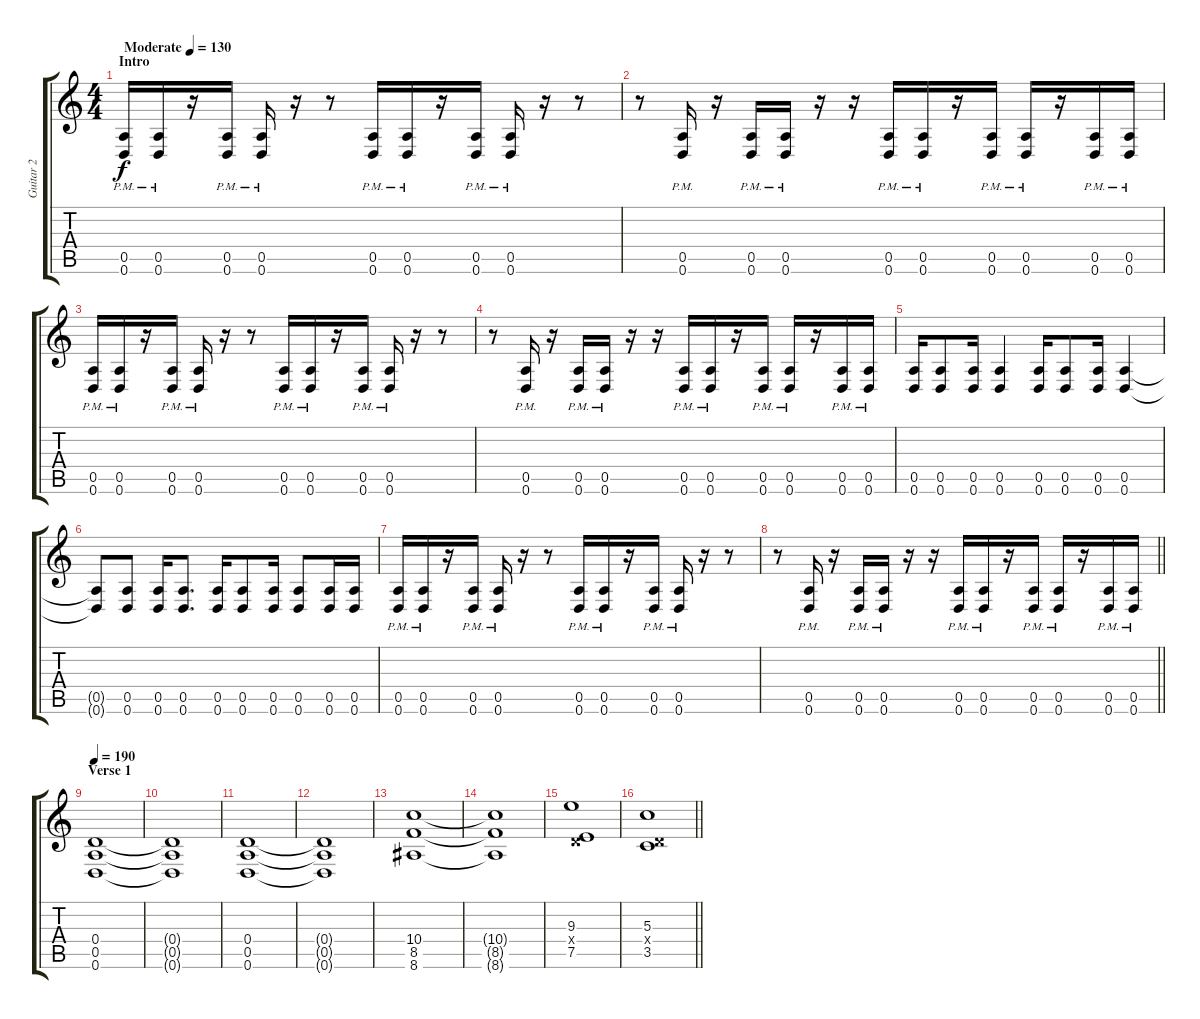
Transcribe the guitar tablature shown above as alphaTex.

\track ("Guitar 2" "Guitar 2") {instrument distortionguitar}
\staff {score tabs}
\tuning (E4 B3 G3 D3 A2 D2) {hide}
\ts (4 4)
\section ("" "Intro")
\tempo (130 "Moderate")
\clef g2
\ks c
(0.5{pm} 0.6{pm}).16{dy f instrument distortionguitar} (0.5{pm} 0.6{pm}).16 r.16 (0.5{pm} 0.6{pm}).16 (0.5{pm} 0.6{pm}).16 r.16 r.8 (0.5{pm} 0.6{pm}).16 (0.5{pm} 0.6{pm}).16 r.16 (0.5{pm} 0.6{pm}).16 (0.5{pm} 0.6{pm}).16 r.16 r.8 |
r.8 (0.5{pm} 0.6{pm}).16 r.16 (0.5{pm} 0.6{pm}).16 (0.5{pm} 0.6{pm}).16 r.16 r.16 (0.5{pm} 0.6{pm}).16 (0.5{pm} 0.6{pm}).16 r.16 (0.5{pm} 0.6{pm}).16 (0.5{pm} 0.6{pm}).16 r.16 (0.5{pm} 0.6{pm}).16 (0.5{pm} 0.6{pm}).16 |
(0.5{pm} 0.6{pm}).16 (0.5{pm} 0.6{pm}).16 r.16 (0.5{pm} 0.6{pm}).16 (0.5{pm} 0.6{pm}).16 r.16 r.8 (0.5{pm} 0.6{pm}).16 (0.5{pm} 0.6{pm}).16 r.16 (0.5{pm} 0.6{pm}).16 (0.5{pm} 0.6{pm}).16 r.16 r.8 |
r.8 (0.5{pm} 0.6{pm}).16 r.16 (0.5{pm} 0.6{pm}).16 (0.5{pm} 0.6{pm}).16 r.16 r.16 (0.5{pm} 0.6{pm}).16 (0.5{pm} 0.6{pm}).16 r.16 (0.5{pm} 0.6{pm}).16 (0.5{pm} 0.6{pm}).16 r.16 (0.5{pm} 0.6{pm}).16 (0.5{pm} 0.6{pm}).16 |
(0.5 0.6).16 (0.5 0.6).8 (0.5 0.6).16 (0.5 0.6).4 (0.5 0.6).16 (0.5 0.6).8 (0.5 0.6).16 (0.5 0.6).4 |
(0.5{t} 0.6{t}).8 (0.5 0.6).8 (0.5 0.6).16 (0.5 0.6).8{d} (0.5 0.6).16 (0.5 0.6).8 (0.5 0.6).16 (0.5 0.6).8 (0.5 0.6).16 (0.5 0.6).16 |
(0.5{pm} 0.6{pm}).16 (0.5{pm} 0.6{pm}).16 r.16 (0.5{pm} 0.6{pm}).16 (0.5{pm} 0.6{pm}).16 r.16 r.8 (0.5{pm} 0.6{pm}).16 (0.5{pm} 0.6{pm}).16 r.16 (0.5{pm} 0.6{pm}).16 (0.5{pm} 0.6{pm}).16 r.16 r.8 |
\barLineRight lightlight
r.8 (0.5{pm} 0.6{pm}).16 r.16 (0.5{pm} 0.6{pm}).16 (0.5{pm} 0.6{pm}).16 r.16 r.16 (0.5{pm} 0.6{pm}).16 (0.5{pm} 0.6{pm}).16 r.16 (0.5{pm} 0.6{pm}).16 (0.5{pm} 0.6{pm}).16 r.16 (0.5{pm} 0.6{pm}).16 (0.5{pm} 0.6{pm}).16 |
\section ("" "Verse 1")
\tempo 190
(0.4 0.5 0.6).1 |
(0.4{t} 0.5{t} 0.6{t}).1 |
(0.4 0.5 0.6).1 |
(0.4{t} 0.5{t} 0.6{t}).1 |
(10.4 8.5 8.6).1 |
(10.4{t} 8.5{t} 8.6{t}).1 |
(9.3 0.4{x} 7.5).1 |
\barLineRight lightlight
(5.3 0.4{x} 3.5).1
